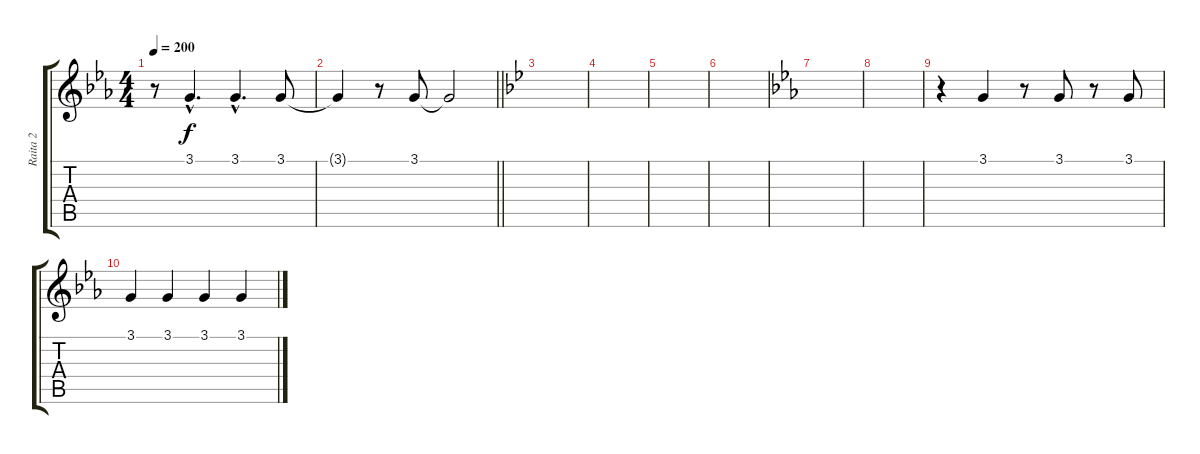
\track ("Raita 2" "Raita 2") {instrument lead8bassandlead}
\staff {score tabs}
\tuning (E4 B3 G3 D3 A2 E2) {hide}
\ts (4 4)
\tempo 200
\clef g2
\ks eb
r.8{dy f} 3.1{hac}.4{d} 3.1{hac}.4{d} 3.1.8 |
\barLineRight lightlight
3.1{t}.4 r.8 3.1.8 3.1{t}.2 |
\ks bb
|
|
|
|
\ks eb
|
|
r.4 3.1.4 r.8 3.1.8 r.8 3.1.8 |
3.1.4 3.1.4 3.1.4 3.1.4
